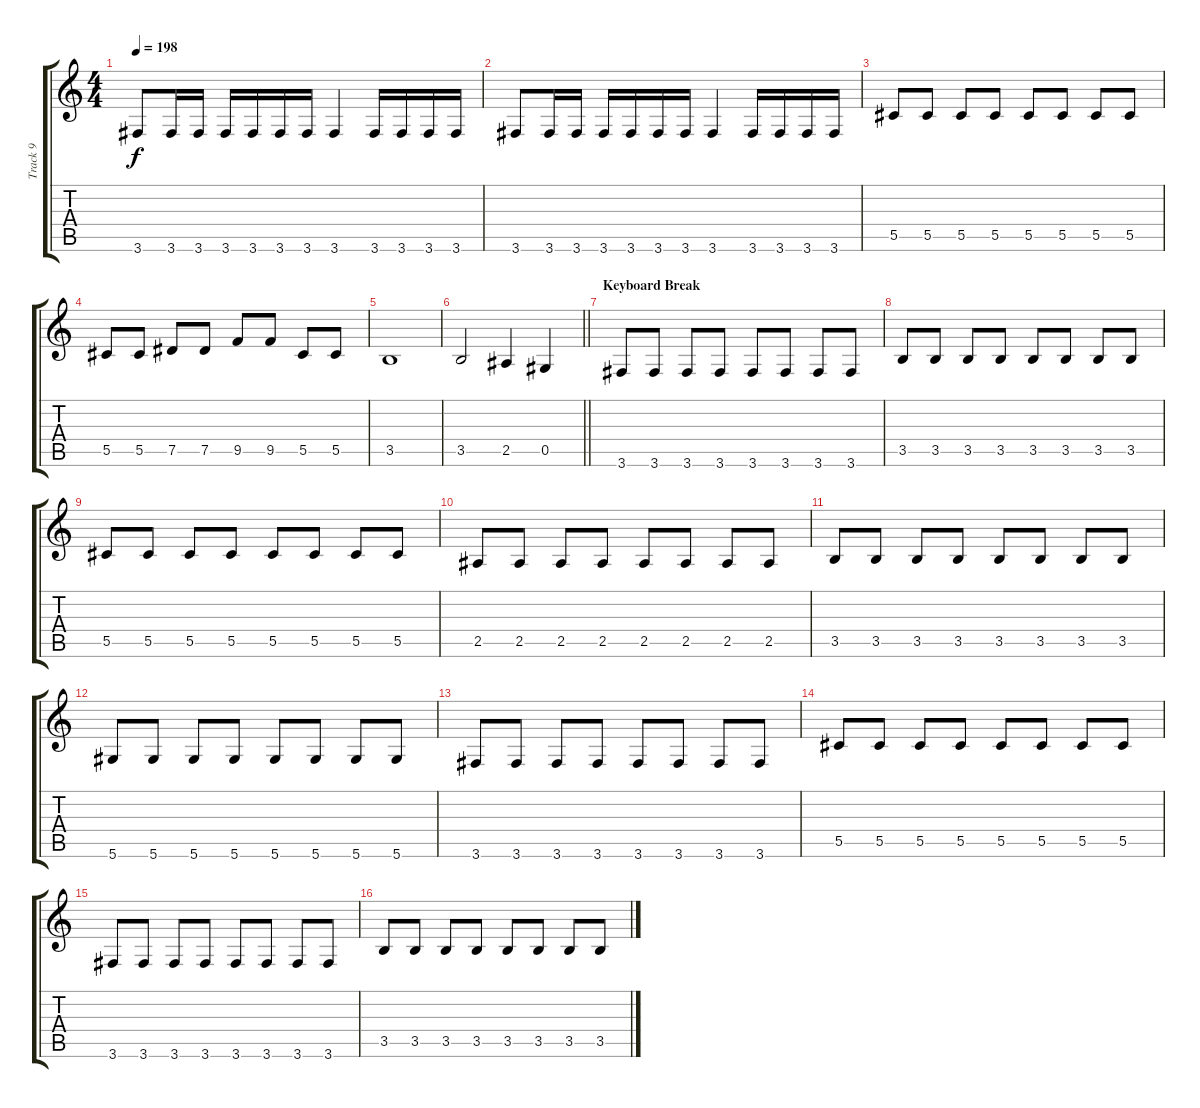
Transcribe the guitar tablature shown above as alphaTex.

\track ("Track 9" "Track 9") {instrument electricbassfinger}
\staff {score tabs}
\tuning (Eb4 Bb3 Gb3 Db3 Ab2 Eb2) {hide}
\ts (4 4)
\tempo 198
\clef g2
\ks c
3.6.8{dy f} 3.6.16 3.6.16 3.6.16 3.6.16 3.6.16 3.6.16 3.6.4 3.6.16 3.6.16 3.6.16 3.6.16 |
3.6.8 3.6.16 3.6.16 3.6.16 3.6.16 3.6.16 3.6.16 3.6.4 3.6.16 3.6.16 3.6.16 3.6.16 |
5.5.8 5.5.8 5.5.8 5.5.8 5.5.8 5.5.8 5.5.8 5.5.8 |
5.5.8 5.5.8 7.5.8 7.5.8 9.5.8 9.5.8 5.5.8 5.5.8 |
3.5.1 |
\barLineRight lightlight
3.5.2 2.5.4 0.5.4 |
\section ("" "Keyboard Break")
3.6.8 3.6.8 3.6.8 3.6.8 3.6.8 3.6.8 3.6.8 3.6.8 |
3.5.8 3.5.8 3.5.8 3.5.8 3.5.8 3.5.8 3.5.8 3.5.8 |
5.5.8 5.5.8 5.5.8 5.5.8 5.5.8 5.5.8 5.5.8 5.5.8 |
2.5.8 2.5.8 2.5.8 2.5.8 2.5.8 2.5.8 2.5.8 2.5.8 |
3.5.8 3.5.8 3.5.8 3.5.8 3.5.8 3.5.8 3.5.8 3.5.8 |
5.6.8 5.6.8 5.6.8 5.6.8 5.6.8 5.6.8 5.6.8 5.6.8 |
3.6.8 3.6.8 3.6.8 3.6.8 3.6.8 3.6.8 3.6.8 3.6.8 |
5.5.8 5.5.8 5.5.8 5.5.8 5.5.8 5.5.8 5.5.8 5.5.8 |
3.6.8 3.6.8 3.6.8 3.6.8 3.6.8 3.6.8 3.6.8 3.6.8 |
3.5.8 3.5.8 3.5.8 3.5.8 3.5.8 3.5.8 3.5.8 3.5.8
